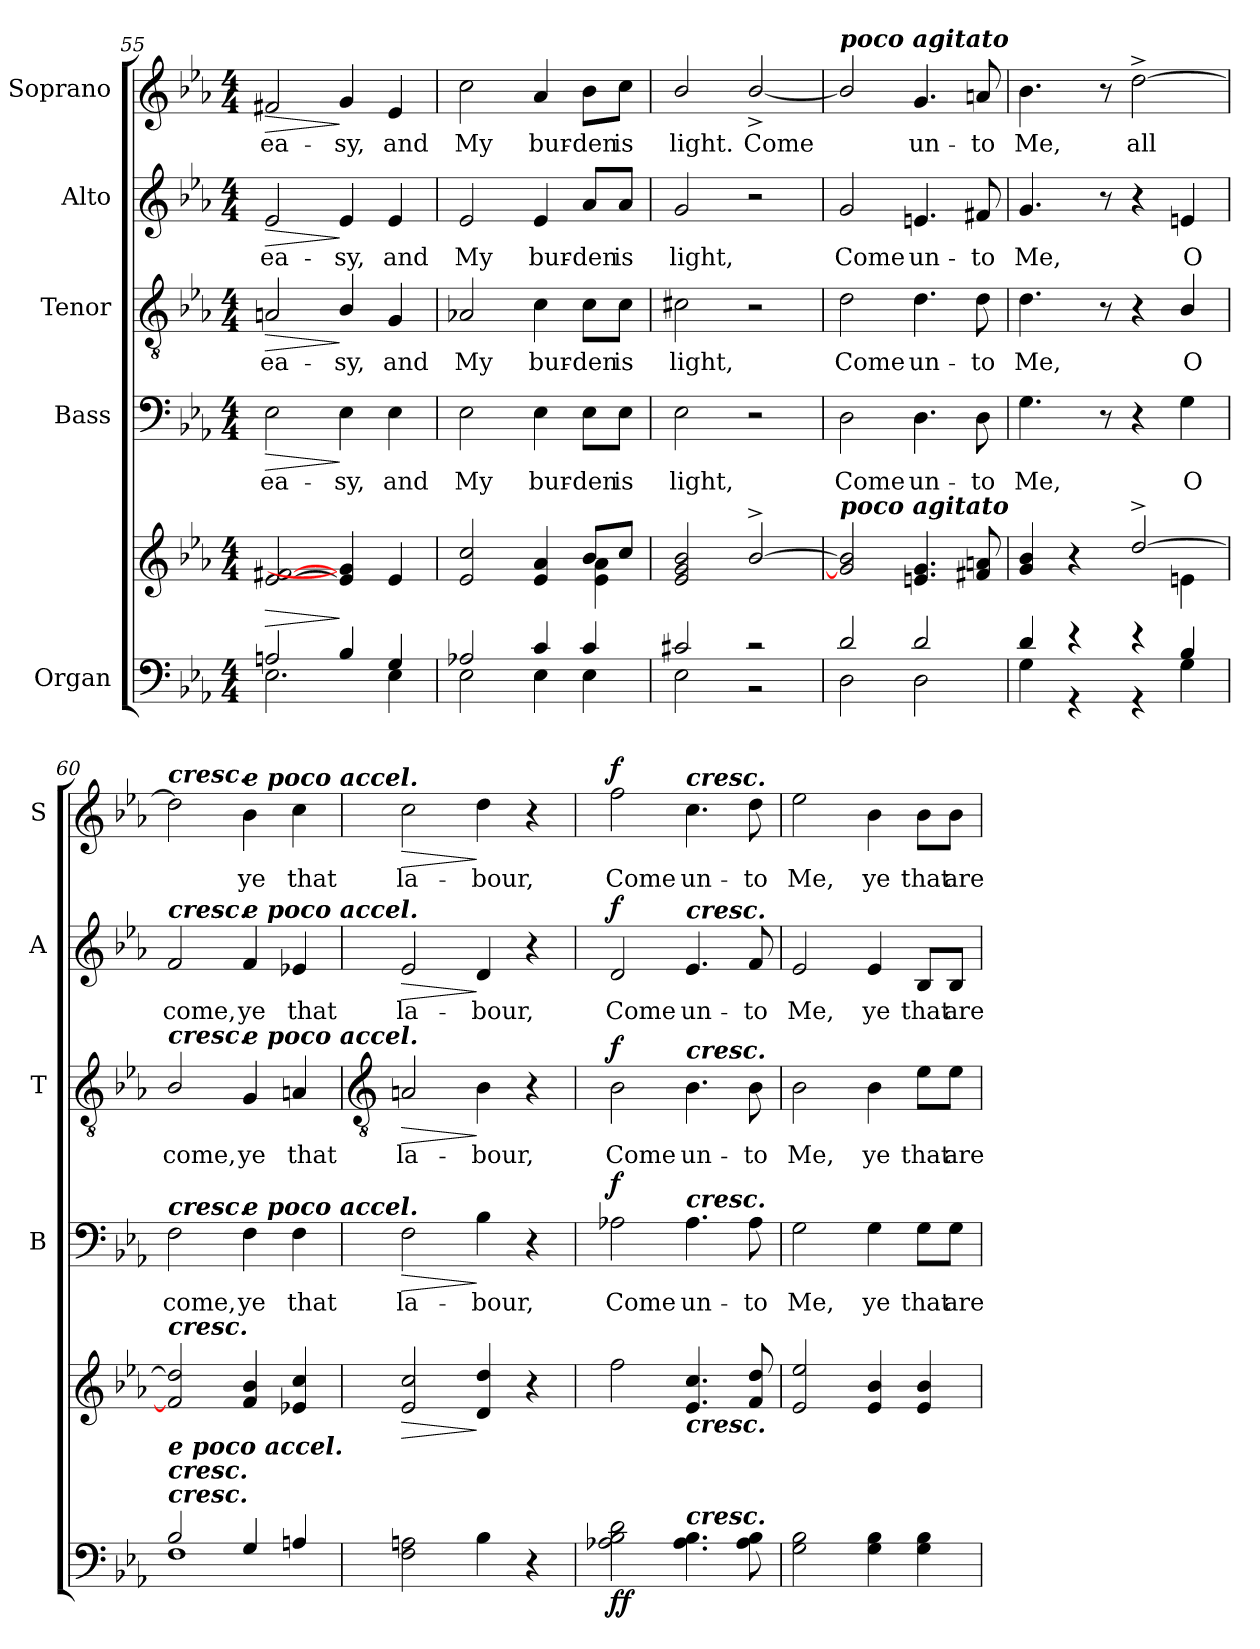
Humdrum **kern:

**kern	**kern	**dynam	**kern	**text	**dynam	**kern	**text	**dynam	**kern	**text	**dynam	**kern	**text	**dynam
*part5	*part5	*part5	*part4	*part4	*part4	*part3	*part3	*part3	*part2	*part2	*part2	*part1	*part1	*part1
*staff6	*staff5	*staff5/6	*staff4	*staff4	*staff4	*staff3	*staff3	*staff3	*staff2	*staff2	*staff2	*staff1	*staff1	*staff1
*I"Organ	*	*	*I"Bass	*	*	*I"Tenor	*	*	*I"Alto	*	*	*I"Soprano	*	*
*	*	*	*I'B	*	*	*I'T	*	*	*I'A	*	*	*I'S	*	*
!!LO:LB:g=z
*clefF4	*clefG2	*	*clefF4	*	*	*clefGv2	*	*	*clefG2	*	*	*clefG2	*	*
*k[b-e-a-]	*k[b-e-a-]	*	*k[b-e-a-]	*	*	*k[b-e-a-]	*	*	*k[b-e-a-]	*	*	*k[b-e-a-]	*	*
*E-:	*E-:	*	*E-:	*	*	*E-:	*	*	*E-:	*	*	*E-:	*	*
*M4/4	*M4/4	*	*M4/4	*	*	*M4/4	*	*	*M4/4	*	*	*M4/4	*	*
=55	=55	=55	=55	=55	=55	=55	=55	=55	=55	=55	=55	=55	=55	=55
*^	*	*	*	*	*	*	*	*	*	*	*	*	*	*
!	!	!	!LO:HP:b	!	!LO:LY:b	!LO:HP:b	!	!LO:LY:b	!LO:HP:b	!	!LO:LY:b	!LO:HP:b	!	!LO:LY:b	!LO:HP:b
*	*	*^	*	*	*	*	*	*	*	*	*	*	*	*	*
2An/	2.E-\	[2e-/ [2f#X/	1ryy	>	2E-	ea-	>	2An	ea-	>	2e-	ea-	>	2f#X	ea-	>
!	!	!	!	!	!	!LO:LY:b	!	!	!LO:LY:b	!	!	!LO:LY:b	!	!	!LO:LY:b	!
4B-/	.	4e-/] 4g/]	.	]	4E-	-sy,	]	4B-/	-sy,	]	4e-	-sy,	]	4g	-sy,	]
!	!	!	!	!	!	!LO:LY:b	!	!	!LO:LY:b	!	!	!LO:LY:b	!	!	!LO:LY:b	!
4G/	4E-\	4e-/	.	.	4E-	and	.	4G	and	.	4e-	and	.	4e-	and	.
=56	=56	=56	=56	=56	=56	=56	=56	=56	=56	=56	=56	=56	=56	=56	=56	=56
!	!	!	!	!	!	!LO:LY:b	!	!	!LO:LY:b	!	!	!LO:LY:b	!	!	!LO:LY:b	!
2A-X/	2E-\	2e-/ 2cc/	2.ryy	.	2E-	My	.	2A-X	My	.	2e-	My	.	2cc	My	.
!	!	!	!	!	!	!LO:LY:b	!	!	!LO:LY:b	!	!	!LO:LY:b	!	!	!LO:LY:b	!
4c/	4E-\	4e-/ 4a-/	.	.	4E-	bur-	.	4c	bur-	.	4e-	bur-	.	4a-	bur-	.
!	!	!	!	!	!	!LO:LY:b	!	!	!LO:LY:b	!	!	!LO:LY:b	!	!	!LO:LY:b	!
4c/	4E-\	8b-/L	4e-\ 4a-\	.	8E-\L	-den	.	8c\L	-den	.	8a-/L	-den	.	8b-\L	-den	.
!	!	!	!	!	!	!LO:LY:b	!	!	!LO:LY:b	!	!	!LO:LY:b	!	!	!LO:LY:b	!
.	.	8cc/J	.	.	8E-\J	is	.	8c\J	is	.	8a-/J	is	.	8cc\J	is	.
=57	=57	=57	=57	=57	=57	=57	=57	=57	=57	=57	=57	=57	=57	=57	=57	=57
!	!	!	!	!	!	!LO:LY:b	!	!	!LO:LY:b	!	!	!LO:LY:b	!	!	!LO:LY:b	!
2c#X/	2E-\	2e-/ 2g/ 2b-/	1ryy	.	2E-	light,	.	2c#X	light,	.	2g	light,	.	2b-/	light.	.
!	!	!	!	!	!	!	!	!	!	!	!	!	!	!	!LO:LY:b	!
2r	2r	[2b-^/	.	.	2r	.	.	2r	.	.	2r	.	.	[2b-^/	Come	.
=58	=58	=58	=58	=58	=58	=58	=58	=58	=58	=58	=58	=58	=58	=58	=58	=58
!	!	!	!	!	!	!	!	!	!	!	!	!	!	!LO:TX:a:Bi:t=poco agitato	!	!
!	!	!LO:TX:a:Bi:t=poco agitato	!	!	!	!	!	!	!	!	!	!	!	!	!	!
!	!	!	!	!	!	!LO:LY:b	!	!	!LO:LY:b	!	!	!LO:LY:b	!	!	!	!
2d/	2D\	2g/] 2b-/]	1ryy	.	2D	Come	.	2d	Come	.	2g	Come	.	2b-/]	.	.
!	!	!	!	!	!	!LO:LY:b	!	!	!LO:LY:b	!	!	!LO:LY:b	!	!	!LO:LY:b	!
2d/	2D\	4.en/ 4.g/	.	.	4.D	un-	.	4.d	un-	.	4.en	un-	.	4.g	un-	.
!	!	!	!	!	!	!LO:LY:b	!	!	!LO:LY:b	!	!	!LO:LY:b	!	!	!LO:LY:b	!
.	.	8f#X/ 8an/	.	.	8D	-to	.	8d	-to	.	8f#X	-to	.	8an	-to	.
=59	=59	=59	=59	=59	=59	=59	=59	=59	=59	=59	=59	=59	=59	=59	=59	=59
!	!	!	!	!	!	!LO:LY:b	!	!	!LO:LY:b	!	!	!LO:LY:b	!	!	!LO:LY:b	!
4d/	4G\	4g/ 4b-/	2.ryy	.	4.G	Me,	.	4.d	Me,	.	4.g	Me,	.	4.b-	Me,	.
4r	4r	4r	.	.	.	.	.	.	.	.	.	.	.	.	.	.
.	.	.	.	.	8r	.	.	8r	.	.	8r	.	.	8r	.	.
!	!	!	!	!	!	!	!	!	!	!	!	!	!	!	!LO:LY:b	!
4r	4r	[2dd^/	.	.	4r	.	.	4r	.	.	4r	.	.	[2dd^	all	.
!	!	!	!	!	!	!LO:LY:b	!	!	!LO:LY:b	!	!	!LO:LY:b	!	!	!	!
4B-/	4G\	.	4en\	.	4G	O	.	4B-/	O	.	4en	O	.	.	.	.
=60	=60	=60	=60	=60	=60	=60	=60	=60	=60	=60	=60	=60	=60	=60	=60	=60
!	!	!	!	!	!	!	!	!	!	!	!	!	!	!LO:TX:a:Bi:t=cresc.	!	!
!	!	!	!	!	!	!	!	!	!	!	!LO:TX:a:Bi:t=cresc.	!	!	!	!	!
!	!	!	!	!	!	!	!	!LO:TX:a:Bi:t=cresc.	!	!	!	!	!	!	!	!
!	!	!	!	!	!LO:TX:a:Bi:t=cresc.	!	!	!	!	!	!	!	!	!	!	!
!	!	!LO:TX:a:Bi:t=cresc.	!	!	!	!	!	!	!	!	!	!	!	!	!	!
!LO:TX:a:Bi:t=cresc.	!	!	!	!	!	!	!	!	!	!	!	!	!	!	!	!
!LO:TX:a:Bi:t=cresc.	!	!	!	!	!	!	!	!	!	!	!	!	!	!	!	!
!LO:TX:a:Bi:t=e poco accel.	!	!	!	!	!	!	!	!	!	!	!	!	!	!	!	!
!	!	!	!	!	!	!LO:LY:b	!	!	!LO:LY:b	!	!	!LO:LY:b	!	!	!	!
2B-/	1F\	2f/] 2dd/]	1ryy	.	2F	come,	.	2B-/	come,	.	2f	come,	.	2dd]	.	.
!	!	!	!	!	!	!	!	!	!	!	!	!	!	!LO:TX:a:Bi:t=e poco accel.	!	!
!	!	!	!	!	!	!	!	!	!	!	!LO:TX:a:Bi:t=e poco accel.	!	!	!	!	!
!	!	!	!	!	!	!	!	!LO:TX:a:Bi:t=e poco accel.	!	!	!	!	!	!	!	!
!	!	!	!	!	!LO:TX:a:Bi:t=e poco accel.	!	!	!	!	!	!	!	!	!	!	!
!	!	!	!	!	!	!LO:LY:b	!	!	!LO:LY:b	!	!	!LO:LY:b	!	!	!LO:LY:b	!
4G/	.	4f/ 4b-/	.	.	4F	ye	.	4G	ye	.	4f	ye	.	4b-	ye	.
!	!	!	!	!	!	!LO:LY:b	!	!	!LO:LY:b	!	!	!LO:LY:b	!	!	!LO:LY:b	!
4An/	.	4e-X/ 4cc/	.	.	4F	that	.	4An	that	.	4e-X	that	.	4cc	that	.
*v	*v	*	*	*	*	*	*	*	*	*	*	*	*	*	*	*
*	*v	*v	*	*	*	*	*	*	*	*	*	*	*	*	*
!!LO:LB:g=z
=61	=61	=61	=61	=61	=61	=61	=61	=61	=61	=61	=61	=61	=61	=61
*	*	*	*	*	*	*clefGv2	*	*	*	*	*	*	*	*
!	!	!LO:HP:b	!	!LO:LY:b	!LO:HP:b	!	!LO:LY:b	!LO:HP:b	!	!LO:LY:b	!LO:HP:b	!	!LO:LY:b	!LO:HP:b
2F 2An	2e- 2cc	>	2F	la-	>	2An	la-	>	2e-	la-	>	2cc	la-	>
!	!	!	!	!LO:LY:b	!	!	!LO:LY:b	!	!	!LO:LY:b	!	!	!LO:LY:b	!
4B-	4d 4dd	]	4B-	-bour,	]	4B-	-bour,	]	4d	-bour,	]	4dd	-bour,	]
4r	4r	.	4r	.	.	4r	.	.	4r	.	.	4r	.	.
=62	=62	=62	=62	=62	=62	=62	=62	=62	=62	=62	=62	=62	=62	=62
!	!	!LO:DY:b=2	!	!LO:LY:b	!	!	!LO:LY:b	!	!	!LO:LY:b	!	!	!LO:LY:b	!
!	!	!LO:DY:n=1:b	!	!	!LO:DY:b	!	!	!LO:DY:b	!	!	!LO:DY:b	!	!	!LO:DY:b
2A-X 2B- 2d	2ff	f f	2A-X	Come	f	2B-	Come	f	2d	Come	f	2ff	Come	f
!	!	!	!	!	!	!	!	!	!	!	!	!LO:TX:a:Bi:t=cresc.	!	!
!	!	!	!	!	!	!	!	!	!LO:TX:a:Bi:t=cresc.	!	!	!	!	!
!	!	!	!	!	!	!LO:TX:a:Bi:t=cresc.	!	!	!	!	!	!	!	!
!	!	!	!LO:TX:a:Bi:t=cresc.	!	!	!	!	!	!	!	!	!	!	!
!	!LO:TX:b:Bi:t=cresc.	!	!	!	!	!	!	!	!	!	!	!	!	!
!LO:TX:a:Bi:t=cresc.	!	!	!	!	!	!	!	!	!	!	!	!	!	!
!	!	!	!	!LO:LY:b	!	!	!LO:LY:b	!	!	!LO:LY:b	!	!	!LO:LY:b	!
4.A- 4.B-	4.e- 4.cc	.	4.A-	un-	.	4.B-	un-	.	4.e-	un-	.	4.cc	un-	.
!	!	!	!	!LO:LY:b	!	!	!LO:LY:b	!	!	!LO:LY:b	!	!	!LO:LY:b	!
8A- 8B-	8f 8dd	.	8A-	-to	.	8B-	-to	.	8f	-to	.	8dd	-to	.
=63	=63	=63	=63	=63	=63	=63	=63	=63	=63	=63	=63	=63	=63	=63
!	!	!	!	!LO:LY:b	!	!	!LO:LY:b	!	!	!LO:LY:b	!	!	!LO:LY:b	!
2G 2B-	2e- 2ee-	.	2G	Me,	.	2B-	Me,	.	2e-	Me,	.	2ee-	Me,	.
!	!	!	!	!LO:LY:b	!	!	!LO:LY:b	!	!	!LO:LY:b	!	!	!LO:LY:b	!
4G 4B-	4e- 4b-	.	4G	ye	.	4B-	ye	.	4e-	ye	.	4b-	ye	.
!	!	!	!	!LO:LY:b	!	!	!LO:LY:b	!	!	!LO:LY:b	!	!	!LO:LY:b	!
4G 4B-	4e- 4b-	.	8G\L	that	.	8e-\L	that	.	8B-/L	that	.	8b-\L	that	.
!	!	!	!	!LO:LY:b	!	!	!LO:LY:b	!	!	!LO:LY:b	!	!	!LO:LY:b	!
.	.	.	8G\J	are	.	8e-\J	are	.	8B-/J	are	.	8b-\J	are	.
=	=	=	=	=	=	=	=	=	=	=	=	=	=	=
*-	*-	*-	*-	*-	*-	*-	*-	*-	*-	*-	*-	*-	*-	*-
